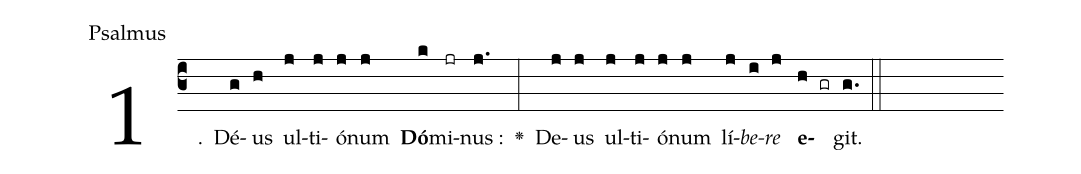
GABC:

office-part: Psalmus;
%%
(c3) 1.( ) Dé(g)us(h) ul(j)ti(j)ó(j)num(j) <b>Dó</b>(k)mi(jr)nus :(j.) <v>\greheightstar</v>(:)
De(j)us(j) ul(j)ti(j)ó(j)num(j) lí(j)<i>be</i>(i)<i>re</i>(j) <b>e</b>(h gr)git.(g.) (::)
